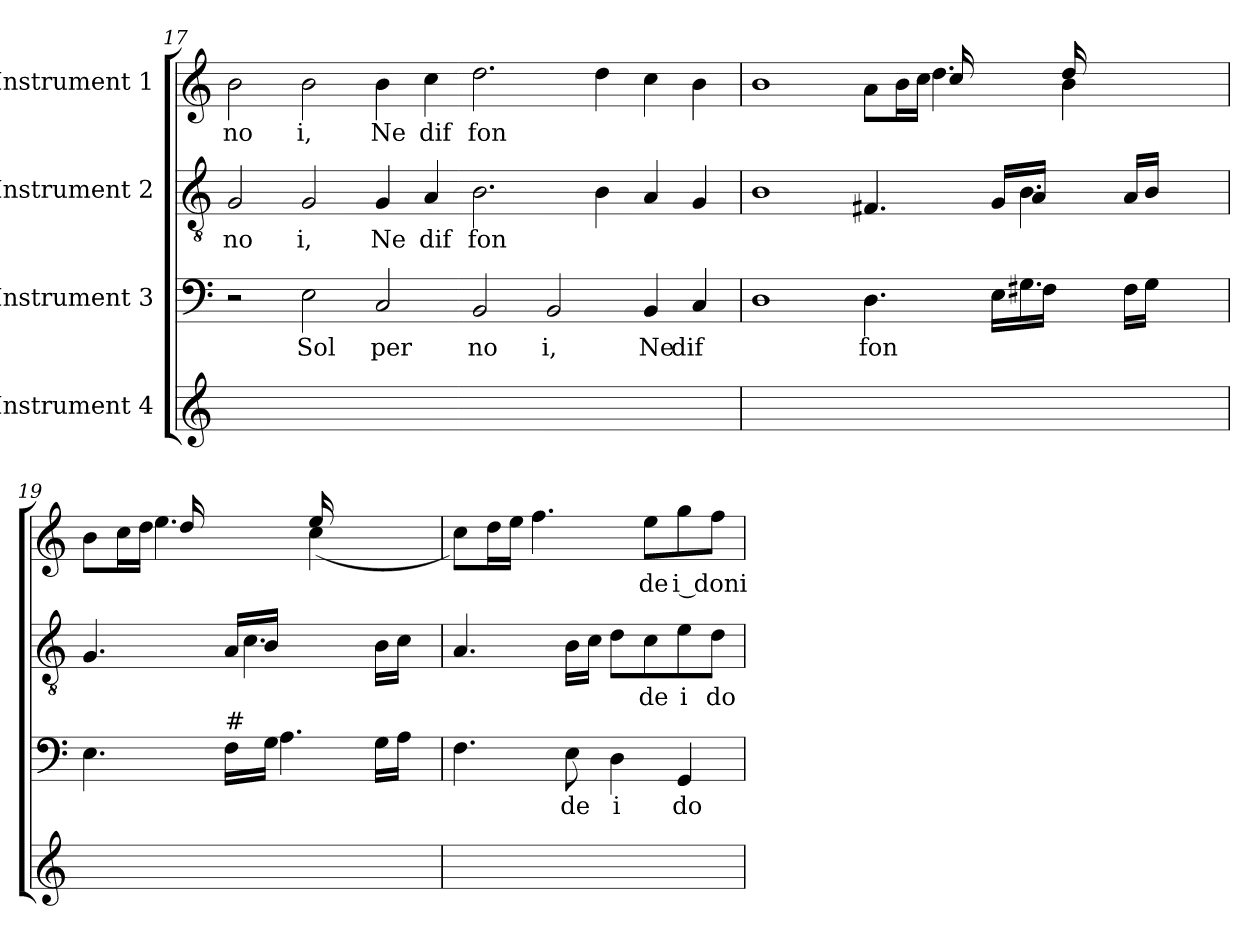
**kern	**kern	**text	**kern	**text	**kern	**text
*part4	*part3	*part3	*part2	*part2	*part1	*part1
*staff4	*staff3	*staff3	*staff2	*staff2	*staff1	*staff1
*I"Instrument 4	*I"Instrument 3	*	*I"Instrument 2	*	*I"Instrument 1	*
*clefG2	*clefF4	*	*clefGv2	*	*clefG2	*
*k[]	*k[]	*	*k[]	*	*k[]	*
=17	=17	=17	=17	=17	=17	=17
!	!	!	!	!LO:LY:b	!	!LO:LY:b
1ryy	2r	.	2G/	no	2b\	no
!	!	!LO:LY:b	!	!LO:LY:b	!	!LO:LY:b
.	2E\	Sol	2G/	i,	2b\	i,
!	!	!LO:LY:b	!	!LO:LY:b	!	!LO:LY:b
0ryy	2C/	per	4G/	Ne	4b\	Ne
!	!	!	!	!LO:LY:b	!	!LO:LY:b
.	.	.	4A/	dif	4cc\	dif
!	!	!LO:LY:b	!	!LO:LY:b	!	!LO:LY:b
.	2BB/	no	2.B\	fon	2.dd\	fon
!	!	!LO:LY:b	!	!	!	!
.	2BB/	i,	.	.	.	.
.	.	.	4B\	.	4dd\	.
!	!	!LO:LY:b	!	!	!	!
.	4BB/	Ne	4A/	.	4cc\	.
!	!	!LO:LY:b	!	!	!	!
.	4C/	dif	4G/	.	4b\	.
!!LO:LB:g=z
=18	=18	=18	=18	=18	=18	=18
*	*^	*	*^	*	*^	*
1ryy	1D	1ryy	.	1B	1ryy	.	1ryy	1b	.
!	!	!	!LO:LY:b	!	!	!	!	!	!
1ryy	4..ryy	4.D\	fon	4..ryy	4.F#X/	.	8a\L	8.ryy	.
.	.	.	.	.	.	.	16b\L	.	.
.	.	.	.	.	.	.	16cc\JJ	4.dd\	.
.	.	.	.	.	.	.	16cc/	.	.
.	.	.	.	.	.	.	4ryy	.	.
.	.	16E\LL	.	.	16G/LL	.	.	.	.
.	4.G\	16F#X\JJ	.	4.B\	16A/JJ	.	.	.	.
.	.	2ryy	.	.	2ryy	.	.	.	.
.	.	.	.	.	.	.	16dd/	4b\	.
.	.	.	.	.	.	.	8.ryy	.	.
.	16F#\LL	.	.	16A/LL	.	.	4ryy	4ryy	.
.	16G\JJ	.	.	16B/JJ	.	.	.	.	.
.	8.ryy	.	.	8.ryy	.	.	.	.	.
8ryy	.	8ryy	.	.	8ryy	.	.	.	.
.	.	.	.	.	.	.	16ryy	16ryy	.
!!LO:LB:g=z	!!
=19	=19	=19	=19	=19	=19	=19	=19	=19	=19
1ryy	4.E\	4..ryy	.	4.G/	4..ryy	.	8b\L	8.ryy	.
.	.	.	.	.	.	.	16cc\L	.	.
.	.	.	.	.	.	.	16dd\JJ	4.ee\	.
.	.	.	.	.	.	.	16dd/	.	.
.	.	.	.	.	.	.	4ryy	.	.
!	!LO:TX:a:t=#	!	!	!	!	!	!	!	!
.	16F\LL	.	.	16A/LL	.	.	.	.	.
.	16G\JJ	4.A\	.	16B/JJ	4.c\	.	.	.	.
.	2ryy	.	.	2ryy	.	.	.	.	.
.	.	.	.	.	.	.	16ee/	(>4cc\	.
.	.	.	.	.	.	.	4.ryy	.	.
.	.	16G\LL	.	.	16B\LL	.	.	8.ryy	.
.	.	16A\JJ	.	.	16c\JJ	.	.	.	.
.	.	16ryy	.	.	16ryy	.	.	.	.
*	*v	*v	*	*	*	*	*v	*v	*
*	*	*	*v	*v	*	*	*
=20	=20	=20	=20	=20	=20	=20
1ryy	4.F\	.	4.A/	.	8cc\L)	.
.	.	.	.	.	16dd\L	.
.	.	.	.	.	16ee\JJ	.
.	.	.	.	.	4.ff\	.
!	!	!LO:LY:b	!	!	!	!
.	8E\	de	16B\LL	.	.	.
.	.	.	16c\JJ	.	.	.
!	!	!LO:LY:b	!	!	!	!
.	4D\	i	8d\L	.	.	.
!	!	!	!	!LO:LY:b	!	!LO:LY:b
.	.	.	8c\	de	8ee\L	de
!	!	!LO:LY:b	!	!LO:LY:b	!	!LO:LY:b
.	4GG/	do	8e\	i	8gg\	i doni
!	!	!	!	!LO:LY:b	!	!
.	.	.	8d\J	do-	8ff\J	.
=	=	=	=	=	=	=
*-	*-	*-	*-	*-	*-	*-
